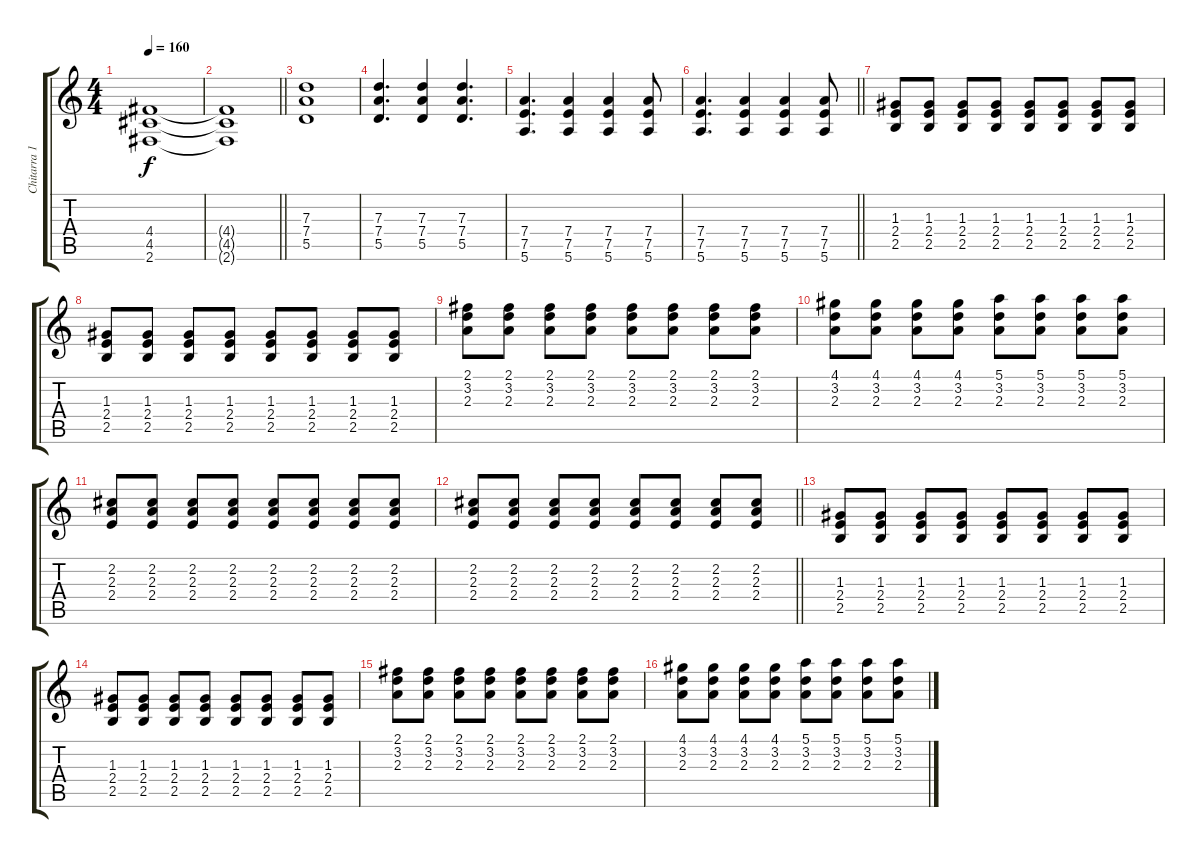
\track ("Chitarra 1" "Chitarra 1") {instrument overdrivenguitar}
\staff {score tabs}
\tuning (E4 B3 G3 D3 A2 E2) {hide}
\ts (4 4)
\tempo 160
\clef g2
\ks c
(4.4 4.5 2.6).1{dy f} |
\barLineRight lightlight
(4.4{t} 4.5{t} 2.6{t}).1 |
(7.3 7.4 5.5).1 |
(7.3 7.4 5.5).4{d} (7.3 7.4 5.5).4 (7.3 7.4 5.5).4{d} |
(7.4 7.5 5.6).4{d} (7.4 7.5 5.6).4 (7.4 7.5 5.6).4 (7.4 7.5 5.6).8 |
\barLineRight lightlight
(7.4 7.5 5.6).4{d} (7.4 7.5 5.6).4 (7.4 7.5 5.6).4 (7.4 7.5 5.6).8 |
(1.3 2.4 2.5).8 (1.3 2.4 2.5).8 (1.3 2.4 2.5).8 (1.3 2.4 2.5).8 (1.3 2.4 2.5).8 (1.3 2.4 2.5).8 (1.3 2.4 2.5).8 (1.3 2.4 2.5).8 |
(1.3 2.4 2.5).8 (1.3 2.4 2.5).8 (1.3 2.4 2.5).8 (1.3 2.4 2.5).8 (1.3 2.4 2.5).8 (1.3 2.4 2.5).8 (1.3 2.4 2.5).8 (1.3 2.4 2.5).8 |
(2.1 3.2 2.3).8 (2.1 3.2 2.3).8 (2.1 3.2 2.3).8 (2.1 3.2 2.3).8 (2.1 3.2 2.3).8 (2.1 3.2 2.3).8 (2.1 3.2 2.3).8 (2.1 3.2 2.3).8 |
(4.1 3.2 2.3).8 (4.1 3.2 2.3).8 (4.1 3.2 2.3).8 (4.1 3.2 2.3).8 (5.1 3.2 2.3).8 (5.1 3.2 2.3).8 (5.1 3.2 2.3).8 (5.1 3.2 2.3).8 |
(2.2 2.3 2.4).8 (2.2 2.3 2.4).8 (2.2 2.3 2.4).8 (2.2 2.3 2.4).8 (2.2 2.3 2.4).8 (2.2 2.3 2.4).8 (2.2 2.3 2.4).8 (2.2 2.3 2.4).8 |
\barLineRight lightlight
(2.2 2.3 2.4).8 (2.2 2.3 2.4).8 (2.2 2.3 2.4).8 (2.2 2.3 2.4).8 (2.2 2.3 2.4).8 (2.2 2.3 2.4).8 (2.2 2.3 2.4).8 (2.2 2.3 2.4).8 |
(1.3 2.4 2.5).8 (1.3 2.4 2.5).8 (1.3 2.4 2.5).8 (1.3 2.4 2.5).8 (1.3 2.4 2.5).8 (1.3 2.4 2.5).8 (1.3 2.4 2.5).8 (1.3 2.4 2.5).8 |
(1.3 2.4 2.5).8 (1.3 2.4 2.5).8 (1.3 2.4 2.5).8 (1.3 2.4 2.5).8 (1.3 2.4 2.5).8 (1.3 2.4 2.5).8 (1.3 2.4 2.5).8 (1.3 2.4 2.5).8 |
(2.1 3.2 2.3).8 (2.1 3.2 2.3).8 (2.1 3.2 2.3).8 (2.1 3.2 2.3).8 (2.1 3.2 2.3).8 (2.1 3.2 2.3).8 (2.1 3.2 2.3).8 (2.1 3.2 2.3).8 |
(4.1 3.2 2.3).8 (4.1 3.2 2.3).8 (4.1 3.2 2.3).8 (4.1 3.2 2.3).8 (5.1 3.2 2.3).8 (5.1 3.2 2.3).8 (5.1 3.2 2.3).8 (5.1 3.2 2.3).8
